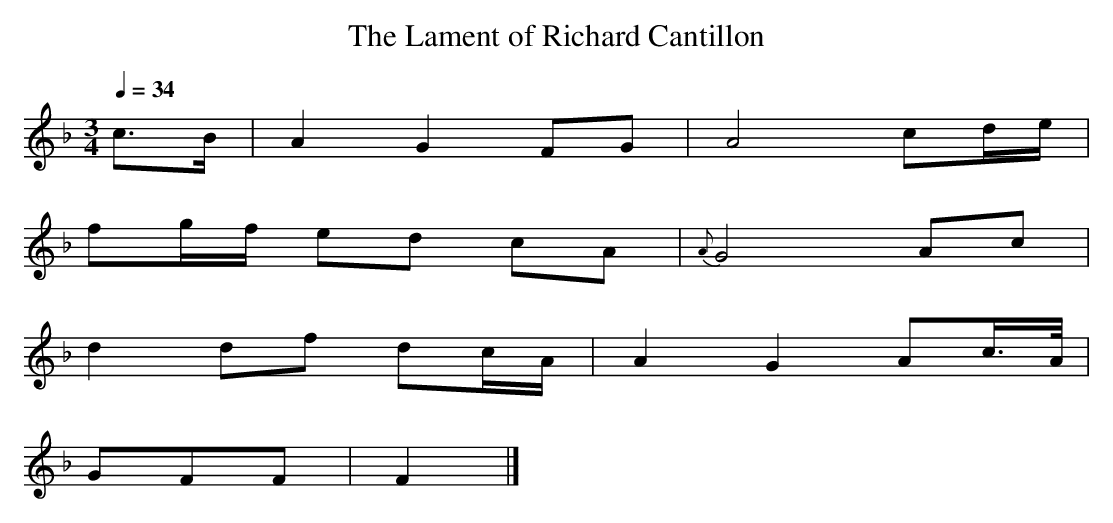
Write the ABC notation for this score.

X:1
T: The Lament of Richard Cantillon
M: 3/4
L: 1/8
Q: 1/4=34
K: F % 1 flats
V: 1
c>B | A2 G2 FG | A4 cd/e/ |
fg/f/ ed cA | {A}G4 Ac |
d2 df dc/A/ | A2 G2 Ac/>A/ |
GFF | F2 |]
